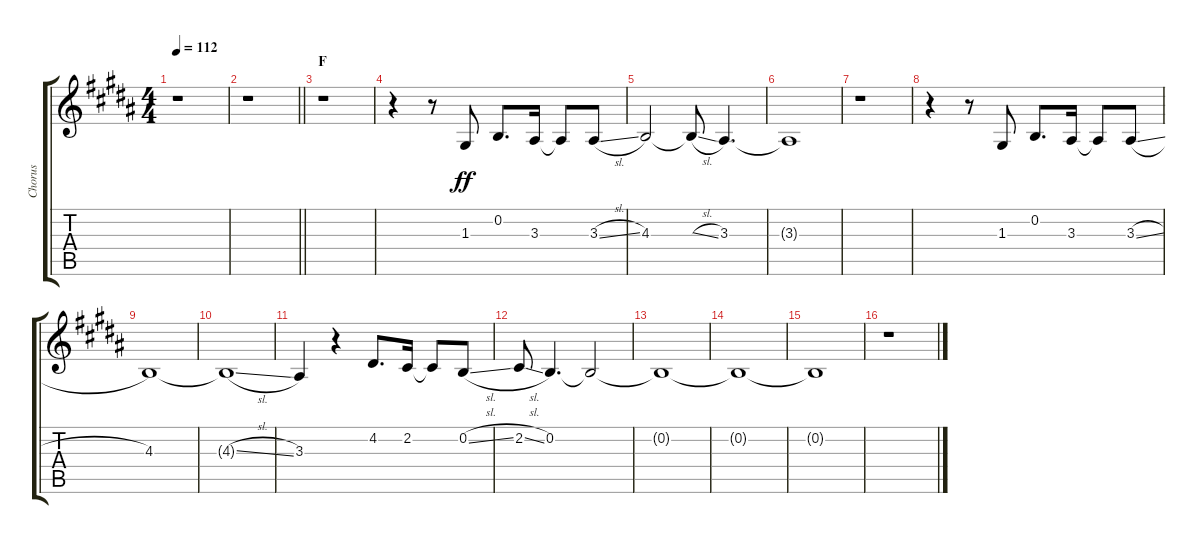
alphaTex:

\track ("Chorus" "Chorus") {instrument voiceoohs}
\staff {score tabs}
\tuning (E4 B3 G3 D3 A2 E2) {hide}
\ts (4 4)
\tempo 112
\clef g2
\ks b
r.1{dy ff} |
\barLineRight lightlight
r.1 |
\section ("" "F")
r.1 |
r.4 r.8 1.3.8 0.2.8{d} 3.3.16 3.3{t}.8 3.3{sl}.8 |
4.3.2 4.3{sl t}.8 3.3.4{d} |
3.3{t}.1 |
r.1 |
r.4 r.8 1.3.8 0.2.8{d} 3.3.16 3.3{t}.8 3.3{sl}.8 |
4.3.1 |
4.3{sl t}.1 |
3.3.4 r.4 4.2.8{d} 2.2.16 2.2{t}.8 0.2{sl}.8 |
2.2{sl}.8 0.2.4{d} 0.2{t}.2 |
0.2{t}.1 |
0.2{t}.1 |
0.2{t}.1 |
r.1
